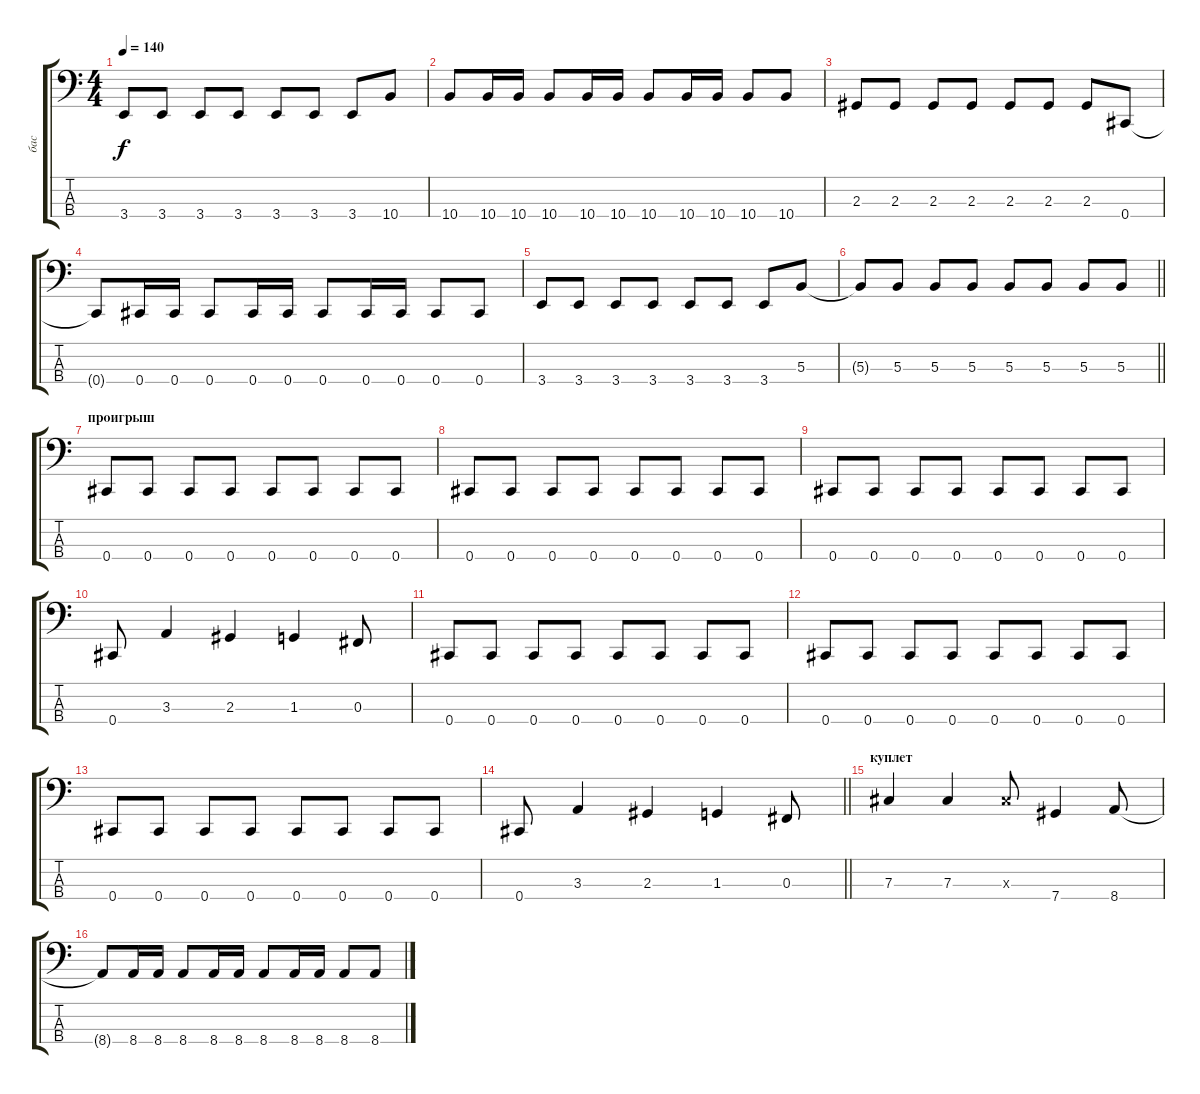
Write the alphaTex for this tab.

\track ("бас" "бас") {instrument electricbassfinger}
\staff {score tabs}
\tuning (E2 B1 Gb1 Db1) {hide}
\ts (4 4)
\tempo 140
\clef f4
\ks c
3.4.8{dy f} 3.4.8 3.4.8 3.4.8 3.4.8 3.4.8 3.4.8 10.4.8 |
10.4.8 10.4.16 10.4.16 10.4.8 10.4.16 10.4.16 10.4.8 10.4.16 10.4.16 10.4.8 10.4.8 |
2.3.8 2.3.8 2.3.8 2.3.8 2.3.8 2.3.8 2.3.8 0.4.8 |
0.4{t}.8 0.4.16 0.4.16 0.4.8 0.4.16 0.4.16 0.4.8 0.4.16 0.4.16 0.4.8 0.4.8 |
3.4.8 3.4.8 3.4.8 3.4.8 3.4.8 3.4.8 3.4.8 5.3.8 |
\barLineRight lightlight
5.3{t}.8 5.3.8 5.3.8 5.3.8 5.3.8 5.3.8 5.3.8 5.3.8 |
\section ("" "проигрыш")
0.4.8 0.4.8 0.4.8 0.4.8 0.4.8 0.4.8 0.4.8 0.4.8 |
0.4.8 0.4.8 0.4.8 0.4.8 0.4.8 0.4.8 0.4.8 0.4.8 |
0.4.8 0.4.8 0.4.8 0.4.8 0.4.8 0.4.8 0.4.8 0.4.8 |
0.4.8 3.3.4 2.3.4 1.3.4 0.3.8 |
0.4.8 0.4.8 0.4.8 0.4.8 0.4.8 0.4.8 0.4.8 0.4.8 |
0.4.8 0.4.8 0.4.8 0.4.8 0.4.8 0.4.8 0.4.8 0.4.8 |
0.4.8 0.4.8 0.4.8 0.4.8 0.4.8 0.4.8 0.4.8 0.4.8 |
\barLineRight lightlight
0.4.8 3.3.4 2.3.4 1.3.4 0.3.8 |
\section ("" "куплет")
7.3.4 7.3.4 7.3{x}.8 7.4.4 8.4.8 |
8.4{t}.8 8.4.16 8.4.16 8.4.8 8.4.16 8.4.16 8.4.8 8.4.16 8.4.16 8.4.8 8.4.8
